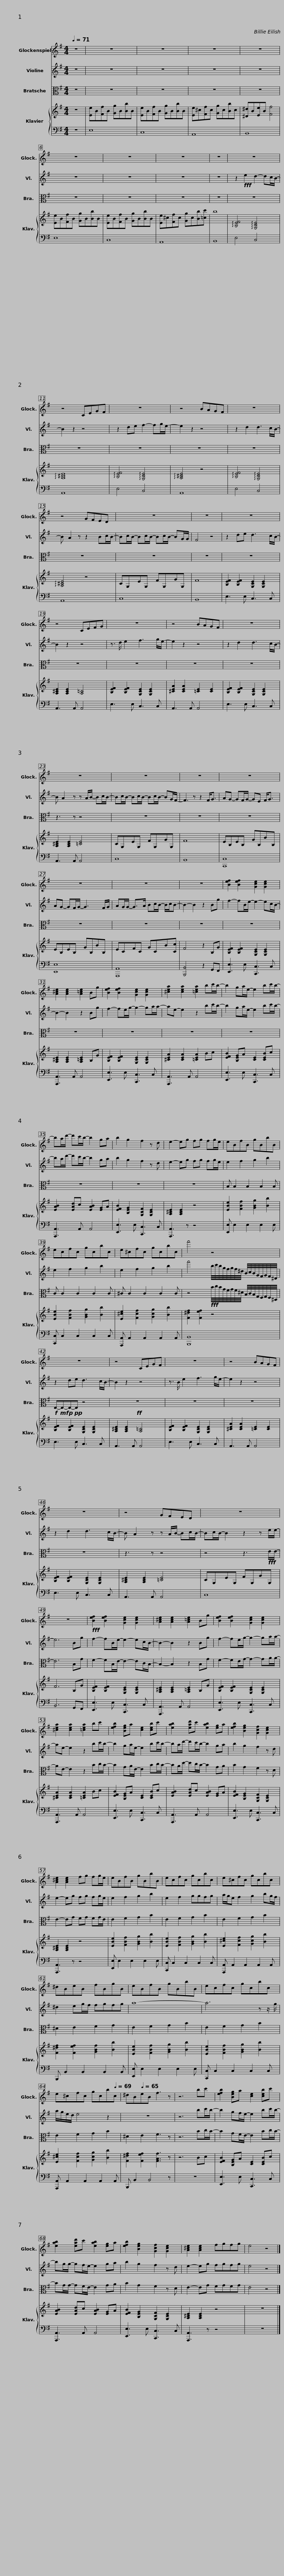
X:1
%%score 1 2 3 { 4 | 5 }
L:1/8
Q:1/4=71
M:4/4
I:linebreak $
K:G
V:1 treble transpose=24
V:2 treble
V:3 alto
V:4 treble
V:5 bass
V:1
 z8 | z8 | z8 | z8 | z8 |$ %5
 z8 | z8 | z8 | z8 | z8 |$ %10
 z4 CEGF | z8 | z4 BAGF | z8 | z4 GFED |$ %15
 z8 | z8 | z8 | z4 CEFG | z8 |$ %20
 z4 BAGF | z8 | z8 | z8 |$ z8 | %25
 z8 | z8 | z8 |$ z8 | [Bef]2 [Bef]2 [Gce]2 [Gce]2 | %30
 [A^ce]2 [Ace]2 [A=ce]2 Bg | [Bef]2 [Bef]2 [Gce]2 [Gce]2 |$ [^cea]2 [cea]2 [=cea]2 bc'/b/- | b2 ga/e/- e2 bc'/b/- | ba/d'/- d'c'/b/- b2 ga | %35
 b2 g2 f2 z d |$ e2- eg fg fg/e/ | eBfB gBbB | ecfc gcbc | e^cfc gcbc |$ %40
 f'4 z4 | z8 | z4 CEGF |$ z8 | z4 BAGF | %45
 z8 | z4 GFED |$ z8 | z8 |!fff! [Bef]2 [Bef]2 [Gce]2 [Gce]2 | %50
 [A^ce]2 [Ace]2 [A=ce]2 Bg |$ [Bef]2 [Bef]2 [Gce]2 [Gce]2 | [^cea]2 [cea]2 [=cea]2 bc' | [efb]2 [Beg]a [ce]2 [ceb]c' |$ [eab]2 [ead']c' [eab]2 [eg]a | %55
 [efb]2 [Beg]2 [Gcf]2 [Gce]2 | [A^ce]2 [Ace]2 fg fg/e/ | eBfB gBbB |$ ecfc gcbc | e^cfc gcbc | %60
 ^dBeB fBgB | eBfB gBbB |$ ecfc gcbc | e^cfc gcb[Q:1/4=69]c | ^dB[Q:1/4=65]eB f3 z | %65
 z6 bc' |$ [efb]2 [Beg]a [ce]2 [ceb]c' | [eab]2 [ead']c' [eab]2 [eg]a | [efb]2 [Beg]2 [Gcf]2 [Gce]2 | [A^ce]2 [Ace]2 fgfg | %70
 e4 z4 |] %71
V:2
 z8 | z8 | z8 | z8 | z8 |$ %5
 z8 | z8 | z8 | z8 | z2!fff! e2 d2- dc/B/- |$ %10
 B2 z2 z4 | z2 de f2- fg/e/- | e2 z2 z4 | z2 d2 d3 c/B/- | B A2 z z2 Bc/B/- |$ %15
 Bc/B/- Bc/B/- Bc/B/- BG/G/ | F4 z4 | z2 de d3 c/B/- | B2 z2 z4 | z3/2 d/ e2 f3 g/e/- |$ %20
 e2 z2 z4 | z2 d2 d3 c/B/- | B A2 z z A/B/- Bc/B/- | Bc/B/- Bc/B/- Bc/B/- BG/F/- |$ F3 z z2 F<G | %25
 AG- GF/G/- GE F<G | AG- GF/G/- G3 F/G/ | AG/G/- G>A Bc/B/- B/c/B- |$ B2- B2 z2 Bg | f2- fB/e/- e2- ec/B/- | %30
 B2- B2 z2 Bg | f2- fe/g/- g2- ga/a/- |$ ae- e2 z2 bc'/b/- | b2 ga/e/- e2 bc'/b/- | ba/d'/- d'c'/b/- b2 ga | %35
 b2 g2 f2 z d |$ e2- eg fg fg/e/ | e2 f2 g2 b2 | e2 f2 g2 b2 | e2 f2 g2 b2 |$ %40
 f'4 b/4c'/4b/4g/4f/4g/4f/4^d/4 B/4c/4B/4G/4F/4G/4F/4^D/4 | z2 de d3 c/B/- | B2 z2 z4 |$ z3/2 B/ e2 f3 g/e/- | e2 z2 z4 | %45
 z2 d2 d3 c/B/- | B A2 z z A/B/- Bc/B/- |$ Bc/B/- B2 z2 z e/e/- | e6 Bg | f2- fB/e/- e2- ec/B/- | %50
 B2- B2 z2 Bg |$ f2- fe/g/- g2- ga/a/- | ae- e2 z2 bc'/b/- | b2 ga/e/- e2 bc'/b/- |$ ba/d'/- d'c'/b/- b2 ga | %55
 b2 g2 f2 z d | e2- eg fg fg/e/ | e2 f2 g2 b2 |$ e2 f2 ggfg | a/g/e f2 g2 bg/f/ | %60
 ^d2 eg/f/ fgfg | a8- |$ a6 z z/ g/ | a/g/e/d/ e4 z2 | z8 | %65
 z6 bc'/b/- |$ b2 gf/e/- e2 bc'/b/- | bg/g/- gf/e/- e2 ga | b2 g2 f2 z d | e2- eg fgfg | %70
 e4 z4 |] %71
V:3
 z8 | z8 | z8 | z8 | z8 |$ %5
 z8 | z8 | z8 | z8 | z8 |$ %10
 z8 | z8 | z8 | z8 | z8 |$ %15
 z8 | z8 | z8 | z8 | z8 |$ %20
 z8 | z8 | z3 z z4 | z8 |$ z8 | %25
 z8 | z8 | z8 |$ z8 | z8 | %30
 z8 | z8 |$ z8 | z8 | z8 | %35
 z8 |$ z8 | B, B,2 B,2 B,2 B, | C C2 C2 C2 C | ^C C2 C2 C2 C |$ %40
 z4!fff! B/4c/4B/4G/4F/4G/4F/4^D/4 B,/4C/4B,/4G,/4F,/4G,/4F,/4^D,/4 |!f! E,-!mf!E,-!p!E,-!pp!E, z4 |!ff! z8 |$ z8 | z8 | %45
 z8 | z3 z z4 |$ z4 z3!fff! E/E/- | E6 B,G | F2- FB,/E/- E2- EC/B,/- | %50
 B,2- B,2 z2 B,G |$ F2- FE/G/- G2- GA/A/- | AE- E2 z2 Bc/B/- | B2 GA/E/- E2 Bc/B/- |$ BA/d/- dc/B/- B2 GA | %55
 B2 G2 F2 z D | E2- EG FG FG/E/ | E2 F2 G2 B2 |$ E2 F2 G2 B2 | E2 F2 G2 B2 | %60
 ^D2 E2 F2 G2 | E2 F2 G2 B2 |$ E2 F2 G2 B2 | E2 F2 G2 B2 | ^D2 E2 F3 z | %65
 z6 Bc/B/- |$ B2 GF/E/- E2 Bc/B/- | BG/G/- GF/E/- E2 GA | B2 G2 F2 z D | E2- EG FGFG | %70
 E4 z4 |] %71
V:4
 z8 | [Ee]B[Ff]B [Gg]B[Bb]B | [Ee]B[Ff]B [Gg]B[Bb]B | [Ee]^c[Ff]c [Gg]c[Bb]c | [^D^d]B[Ee]B [Ff]4 |$ %5
 [Ee]B[Ff]B [Gg]B[Bb]B | [Ee]B[Ff]B [Gg]B[Bb]B | [Ee]^c[Ff]c [Gg]c[Bb][=cc'] | b8 | !arpeggio![B,EF]4 !arpeggio![G,CE]4 |$ %10
 !arpeggio![A,^CE]8 | !arpeggio![B,EF]4 !arpeggio![G,CE]4 | !arpeggio![A,^CE]4 z4 | !arpeggio![B,EF]4 !arpeggio![G,CE]4 | !arpeggio![A,^CE]4 z4 |$ %15
 CG,EG, FG,GG, | F8 | [B,EF]2 [B,EF]2 [G,CE]2 [G,CE]2 | [A,^CE]2 [A,CE]2 [A,=C]4 | [B,EF]2 [B,EF]2 [G,CE]2 [G,CE]2 |$ %20
 [^CEA]2 [CEA]2 [=CE]2 [CE]2 | [B,EF]2 [B,EF]2 [G,CE]2 [G,CE]2 | [A,^CE]2 [A,CE]2 [=CE]4 | CG,EG, FG,GG, |$ F8 | %25
 EB,EB, GB,BB, | EB,EB, GB,BB, | ECFC GCB[Cc] |$ F4 z2 B,G | [B,EF]2 [B,EF]2 [G,CE]2 [G,CE]2 | %30
 [A,^CE]2 [A,CE]2 [A,=CE]2 B,G | [B,EF]2 [B,EF]2 [G,CE]2 [G,CE]2 |$ [^CEA]2 [CEA]2 [=CEA]2 Bc | [EFB]2 [B,EG]A [CE]2 [CEB]c | [EAB]2 [EAd]c [EAB]2 [EG]A | %35
 [EFB]2 [B,EG]2 [G,CF]2 [G,CE]2 |$ [A,^CE]2 [A,CE]2 z4 | [EBe]2 [FBf]2 [GBg]2 [Bb]2 | [EBe]2 [FBf]2 [GBg]2 [Bb]2 | [E^ce]2 [Fcf]2 [Gcg]2 [Bb]2 |$ %40
 [F^df]2 [Fef]2 z4 | [B,EF]2 [B,EF]2 [G,CE]2 [G,CE]2 | [A,^CE]2 [A,CE]2 [A,=C]4 |$ [B,EF]2 [B,EF]2 [G,CE]2 [G,CE]2 | [^CEA]2 [CEA]2 [=CE]2 [CE]2 | %45
 [B,EF]2 [B,EF]2 [G,CE]2 [G,CE]2 | [A,^CE]2 [A,CE]2 [=CE]4 |$ CG,EG, FG,GG, | F6 B,G | [B,EF]2 [B,EF]2 [G,CE]2 [G,CE]2 | %50
 [A,^CE]2 [A,CE]2 [A,=CE]2 B,G |$ [B,EF]2 [B,EF]2 [G,CE]2 [G,CE]2 | [^CEA]2 [CEA]2 [=CEA]2 Bc | [EFB]2 [B,EG]A [CE]2 [CEB]c |$ [EAB]2 [EAd]c [EAB]2 [EG]A | %55
 [EFB]2 [B,EG]2 [G,CF]2 [G,CE]2 | [A,^CE]2 [A,CE]2 z4 | [EBe]2 [FBf]2 [GBg]2 [Bb]2 |$ [EBe]2 [FBf]2 [GBg]2 [Bb]2 | [E^ce]2 [Fcf]2 [Gcg]2 [Bb]2 | %60
 [F^df]2 [Fef]2 [GBf]2 [Bb]2 | [EBe]2 [FBf]2 [GBg]2 [Bb]2 |$ [EBe]2 [FBf]2 [GBg]2 [Bb]2 | [E^ce]2 [Fcf]2 [Gcg]2 [Bb]2 | [F^df]2 [Fef]2 [FAf]3 z | %65
 z6 Bc |$ [EFB]2 [B,EG]A [CE]2 [CEB]c | [EAB]2 [EAd]c [EAB]2 [EG]A | [EFB]2 [B,EG]2 [G,CF]2 [G,CE]2 | [A,^CE]2 [A,CE]2 z4 | %70
 z8 |] %71
V:5
 z8 | E,8 | C,8 | A,,8 | B,,8 |$ %5
 E,8 | C,8 | A,,8 | B,,8 | E,4 C,4 |$ %10
 A,,8 | E,4 C,4 | A,,8 | E,4 C,4 | A,,8 |$ %15
 C,8 | B,,8 | E,3 E, C,3 C, | A,,3 A,, A,,4 | E,3 E, C,3 C, |$ %20
 A,,3 A,, A,,4 | E,3 E, C,3 C, | A,,3 A,, A,,4 | C,8 |$ B,,8 | %25
 [C,,C,]8 | [E,,E,]8 | [A,,,A,,]8 |$ [B,,,B,,]4 z2 G,,F,, | [E,,E,]3 E, [C,,C,]3 C, | %30
 [A,,,A,,]3 A,, A,,4 | [E,,E,]3 E, [C,,C,]3 C, |$ [A,,,A,,]3 A,, A,,4 | [E,,E,]3 E, [C,,C,]3 C, | [A,,,A,,]3 A,, A,,4 | %35
 [E,,E,]3 E, [C,,C,]3 C, |$ [A,,,A,,]3 z z4 | [E,,E,] E,2 E,2 E,2 E, | [C,,C,] C,2 C,2 C,2 C, | [A,,,A,,] A,,2 A,,2 A,,2 A,, |$ %40
 [B,,,B,,]8 | E,3 E, C,3 C, | A,,3 A,, A,,4 |$ E,3 E, C,3 C, | A,,3 A,, A,,4 | %45
 E,3 E, C,3 C, | A,,3 A,, A,,4 |$ C,8 | B,,6 G,,F,, | [E,,E,]3 E, [C,,C,]3 C, | %50
 [A,,,A,,]3 A,, A,,4 |$ [E,,E,]3 E, [C,,C,]3 C, | [A,,,A,,]3 A,, A,,4 | [E,,E,]3 E, [C,,C,]3 C, |$ [A,,,A,,]3 A,, A,,4 | %55
 [E,,E,]3 E, [C,,C,]3 C, | [A,,,A,,]3 z z4 | [E,,E,] E,2 E,2 E,2 E, |$ [C,,C,] C,2 C,2 C,2 C, | [A,,,A,,] A,,2 A,,2 A,,2 A,, | %60
 B,,, B,,2 B,,2 B,,2 B,, | [E,,E,] E,2 E,2 E,2 E, |$ [C,,C,] C,2 C,2 C,2 C, | [A,,,A,,] A,,2 A,,2 A,,2 A,, | B,,, B,,2 B,,4 z | %65
 z8 |$ [E,,E,]3 E, [C,,C,]3 C, | [A,,,A,,]3 A,, A,,4 | [E,,E,]3 E, [C,,C,]3 C, | [A,,,A,,]3 z z4 | %70
 z8 |] %71
